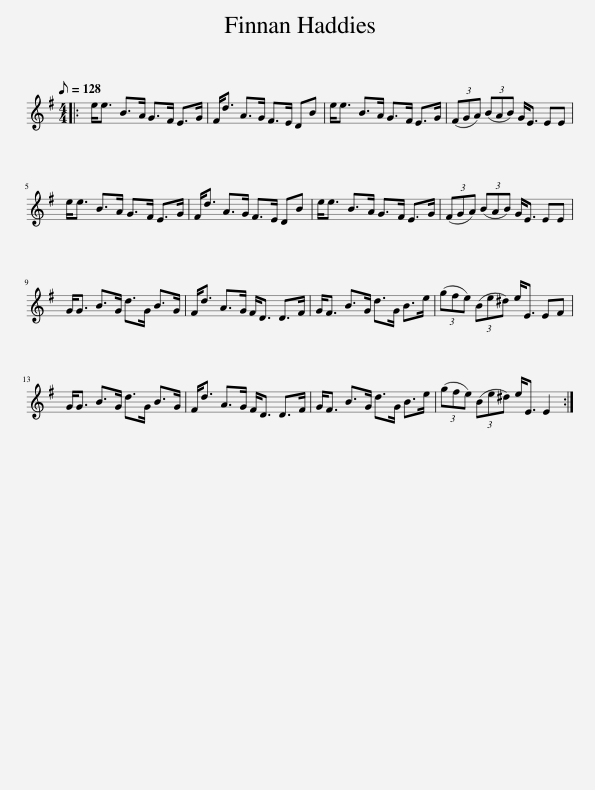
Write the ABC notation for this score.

X:1
L:1/8
Q:1/8=128
M:4/4
I:linebreak $
K:Emin
V:1 treble
V:1
|: e<e B>A G>F E>G | F<d A>G F>E DB | e<e B>A G>F E>G | (3(FGA) (3(BAB) G<E EE |$ e<e B>A G>F E>G | %5
 F<d A>G F>E DB | e<e B>A G>F E>G | (3(FGA) (3(BAB) G<E EE |$ G<G B>G d>G B>G | F<d A>G F<D D>F | %10
 G<F B>G d>G B>e | (3(gfe) (3(Be^d) e<E EF |$ G<G B>G d>G B>G | F<d A>G F<D D>F | G<F B>G d>G B>e | %15
 (3(gfe) (3(Be^d) e<E E2 :| %16
